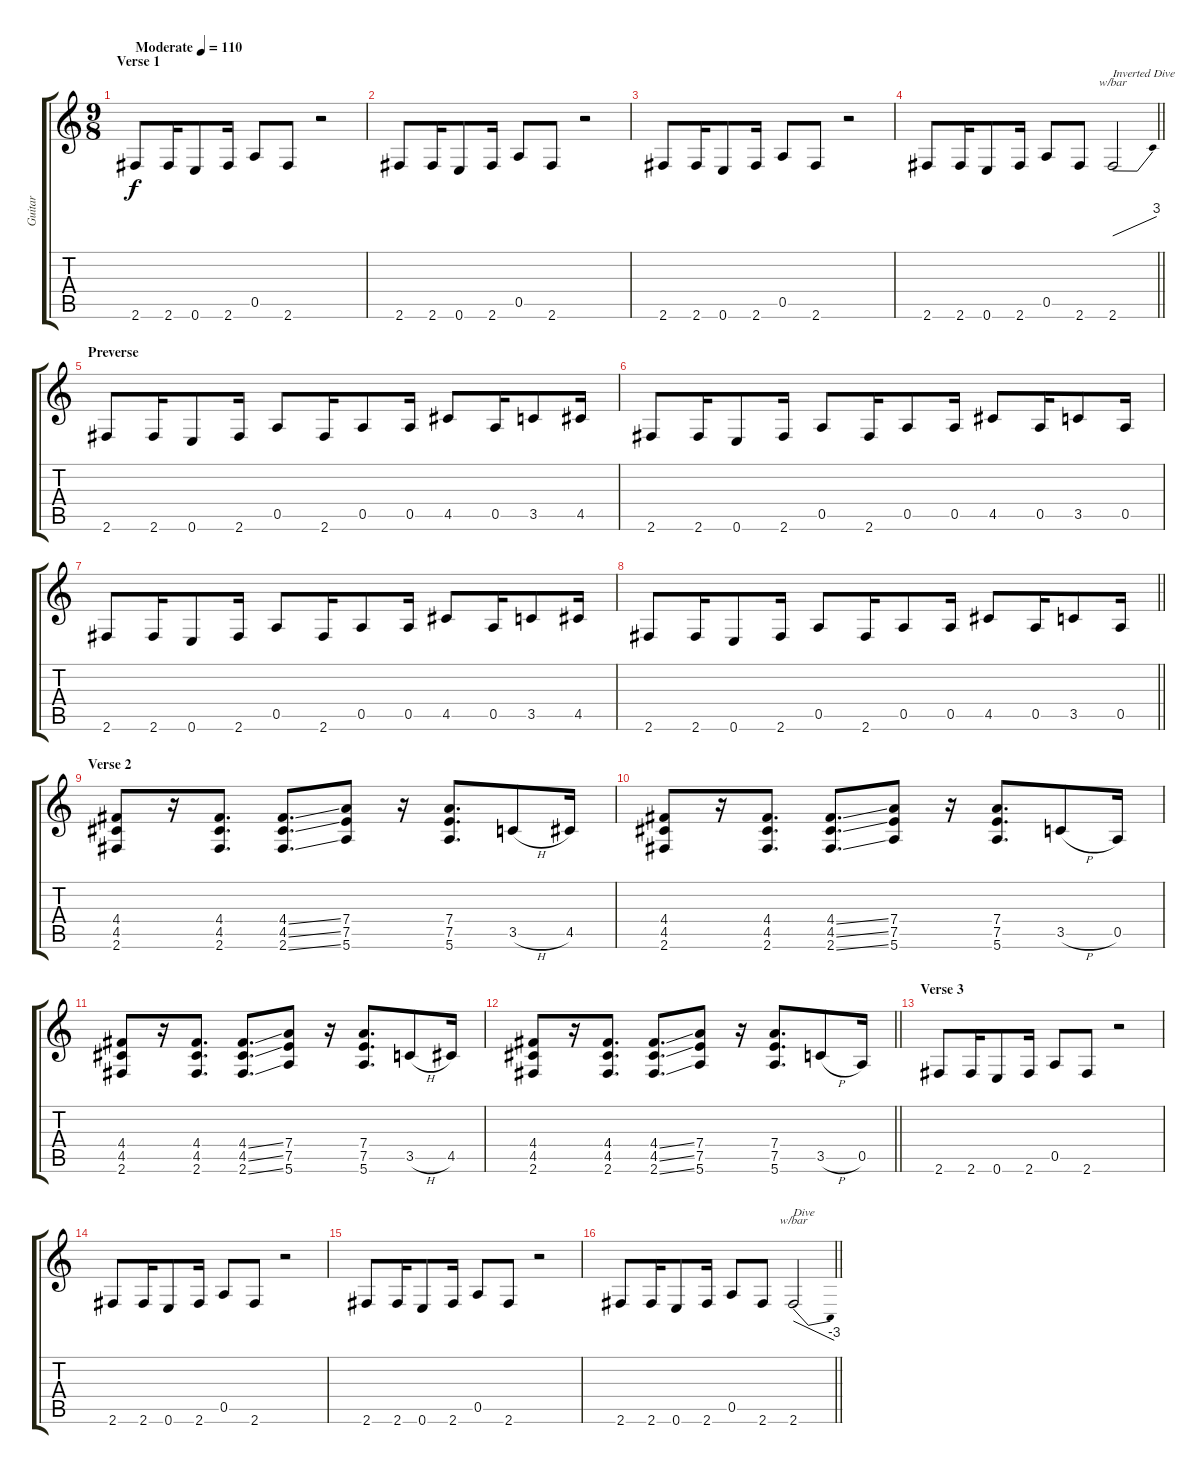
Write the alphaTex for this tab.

\track ("Guitar" "Guitar") {instrument distortionguitar}
\staff {score tabs}
\tuning (E4 B3 G3 D3 A2 E2) {hide}
\ts (9 8)
\section ("" "Verse 1")
\tempo (110 "Moderate")
\clef g2
\ks c
2.6.8{dy f instrument distortionguitar} 2.6.16 0.6.8 2.6.16 0.5.8 2.6.8 r.2 |
2.6.8 2.6.16 0.6.8 2.6.16 0.5.8 2.6.8 r.2 |
2.6.8 2.6.16 0.6.8 2.6.16 0.5.8 2.6.8 r.2 |
\barLineRight lightlight
2.6.8 2.6.16 0.6.8 2.6.16 0.5.8 2.6.8 2.6.2{tbe (dive default 0 0 60 12) txt "Inverted Dive"} |
\section ("" "Preverse")
2.6.8 2.6.16 0.6.8 2.6.16 0.5.8 2.6.16 0.5.8 0.5.16 4.5.8 0.5.16 3.5.8 4.5.16 |
2.6.8 2.6.16 0.6.8 2.6.16 0.5.8 2.6.16 0.5.8 0.5.16 4.5.8 0.5.16 3.5.8 0.5.16 |
2.6.8 2.6.16 0.6.8 2.6.16 0.5.8 2.6.16 0.5.8 0.5.16 4.5.8 0.5.16 3.5.8 4.5.16 |
\barLineRight lightlight
2.6.8 2.6.16 0.6.8 2.6.16 0.5.8 2.6.16 0.5.8 0.5.16 4.5.8 0.5.16 3.5.8 0.5.16 |
\section ("" "Verse 2")
(4.4 4.5 2.6).8 r.16 (4.4 4.5 2.6).8{d} (4.4{ss} 4.5{ss} 2.6{ss}).8{d} (7.4 7.5 5.6).8 r.16 (7.4 7.5 5.6).8{d} 3.5{h}.8 4.5.16 |
(4.4 4.5 2.6).8 r.16 (4.4 4.5 2.6).8{d} (4.4{ss} 4.5{ss} 2.6{ss}).8{d} (7.4 7.5 5.6).8 r.16 (7.4 7.5 5.6).8{d} 3.5{h}.8 0.5.16 |
(4.4 4.5 2.6).8 r.16 (4.4 4.5 2.6).8{d} (4.4{ss} 4.5{ss} 2.6{ss}).8{d} (7.4 7.5 5.6).8 r.16 (7.4 7.5 5.6).8{d} 3.5{h}.8 4.5.16 |
\barLineRight lightlight
(4.4 4.5 2.6).8 r.16 (4.4 4.5 2.6).8{d} (4.4{ss} 4.5{ss} 2.6{ss}).8{d} (7.4 7.5 5.6).8 r.16 (7.4 7.5 5.6).8{d} 3.5{h}.8 0.5.16 |
\section ("" "Verse 3")
2.6.8 2.6.16 0.6.8 2.6.16 0.5.8 2.6.8 r.2 |
2.6.8 2.6.16 0.6.8 2.6.16 0.5.8 2.6.8 r.2 |
2.6.8 2.6.16 0.6.8 2.6.16 0.5.8 2.6.8 r.2 |
\barLineRight lightlight
2.6.8 2.6.16 0.6.8 2.6.16 0.5.8 2.6.8 2.6.2{tbe (dive default 0 0 60 -12) txt "Dive"}
